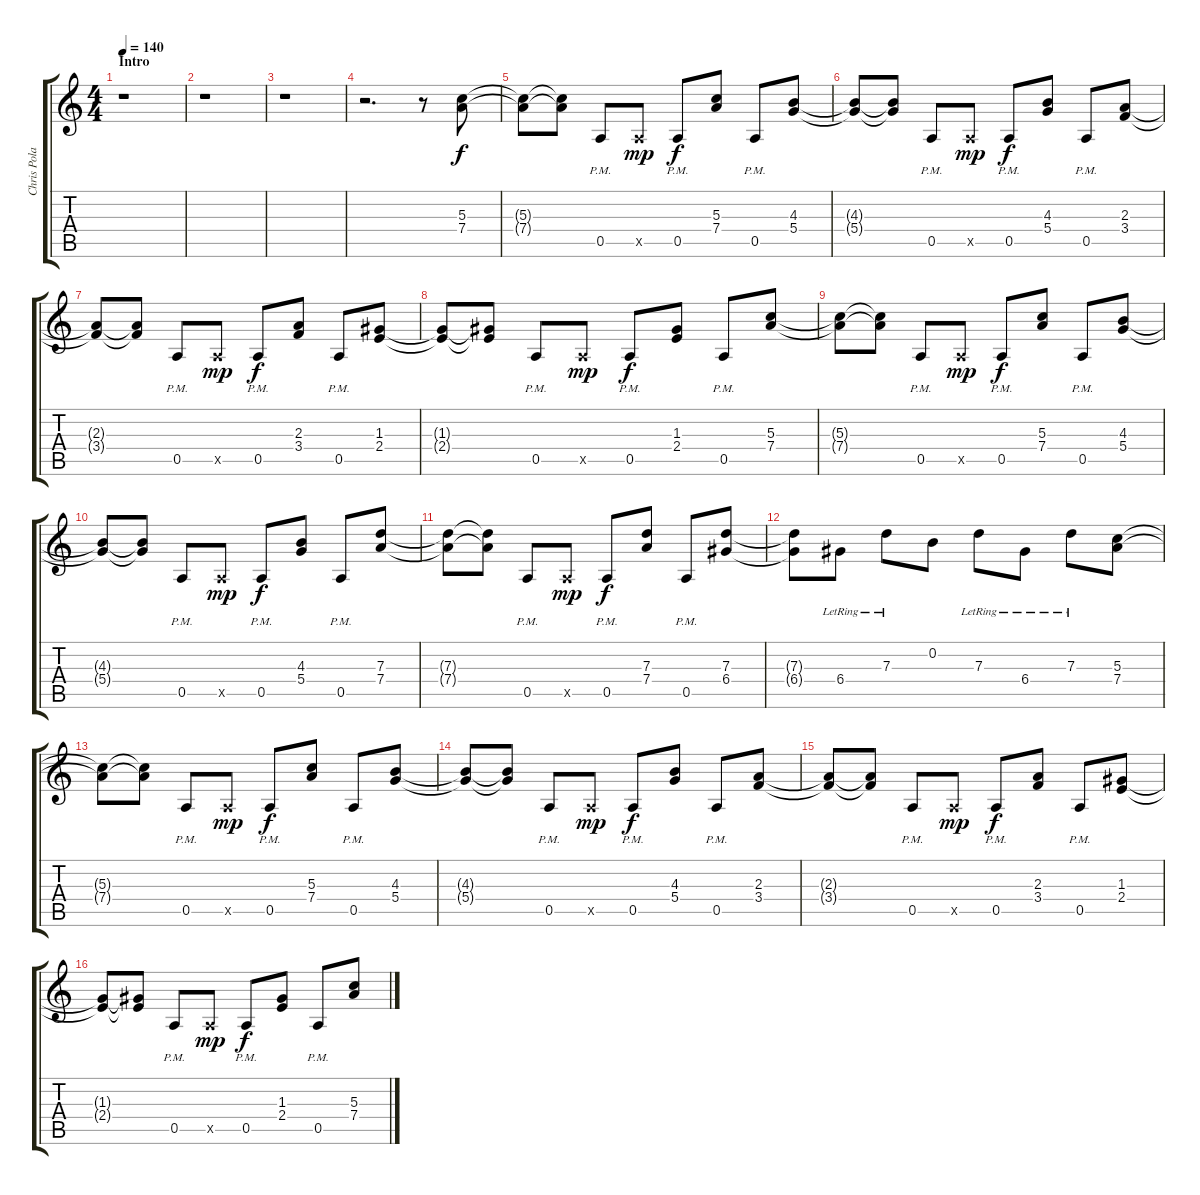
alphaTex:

\track ("Chris Poland" "Chris Pola") {instrument overdrivenguitar}
\staff {score tabs}
\tuning (E4 B3 G3 D3 A2 E2) {hide}
\ts (4 4)
\section ("" "Intro")
\tempo 140
\clef g2
\ks c
r.1{dy f instrument overdrivenguitar} |
r.1 |
r.1 |
r.2{d} r.8 (5.3 7.4).8 |
(5.3{t} 7.4{t}).8 (5.3{t} 7.4{t}).8 0.5{pm}.8 0.5{x}.8{dy mp} 0.5{pm}.8{dy f} (5.3 7.4).8 0.5{pm}.8 (4.3 5.4).8 |
(4.3{t} 5.4{t}).8 (4.3{t} 5.4{t}).8 0.5{pm}.8 0.5{x}.8{dy mp} 0.5{pm}.8{dy f} (4.3 5.4).8 0.5{pm}.8 (2.3 3.4).8 |
(2.3{t} 3.4{t}).8 (2.3{t} 3.4{t}).8 0.5{pm}.8 0.5{x}.8{dy mp} 0.5{pm}.8{dy f} (2.3 3.4).8 0.5{pm}.8 (1.3 2.4).8 |
(1.3{t} 2.4{t}).8 (1.3{t} 2.4{t}).8 0.5{pm}.8 0.5{x}.8{dy mp} 0.5{pm}.8{dy f} (1.3 2.4).8 0.5{pm}.8 (5.3 7.4).8 |
(5.3{t} 7.4{t}).8 (5.3{t} 7.4{t}).8 0.5{pm}.8 0.5{x}.8{dy mp} 0.5{pm}.8{dy f} (5.3 7.4).8 0.5{pm}.8 (4.3 5.4).8 |
(4.3{t} 5.4{t}).8 (4.3{t} 5.4{t}).8 0.5{pm}.8 0.5{x}.8{dy mp} 0.5{pm}.8{dy f} (4.3 5.4).8 0.5{pm}.8 (7.3 7.4).8 |
(7.3{t} 7.4{t}).8 (7.3{t} 7.4{t}).8 0.5{pm}.8 0.5{x}.8{dy mp} 0.5{pm}.8{dy f} (7.3 7.4).8 0.5{pm}.8 (7.3 6.4).8 |
(7.3{t} 6.4{t}).8 6.4{lr}.8 7.3{lr}.8 0.2.8 7.3{lr}.8 6.4{lr}.8 7.3{lr}.8 (5.3 7.4).8 |
(5.3{t} 7.4{t}).8 (5.3{t} 7.4{t}).8 0.5{pm}.8 0.5{x}.8{dy mp} 0.5{pm}.8{dy f} (5.3 7.4).8 0.5{pm}.8 (4.3 5.4).8 |
(4.3{t} 5.4{t}).8 (4.3{t} 5.4{t}).8 0.5{pm}.8 0.5{x}.8{dy mp} 0.5{pm}.8{dy f} (4.3 5.4).8 0.5{pm}.8 (2.3 3.4).8 |
(2.3{t} 3.4{t}).8 (2.3{t} 3.4{t}).8 0.5{pm}.8 0.5{x}.8{dy mp} 0.5{pm}.8{dy f} (2.3 3.4).8 0.5{pm}.8 (1.3 2.4).8 |
(1.3{t} 2.4{t}).8 (1.3{t} 2.4{t}).8 0.5{pm}.8 0.5{x}.8{dy mp} 0.5{pm}.8{dy f} (1.3 2.4).8 0.5{pm}.8 (5.3 7.4).8
